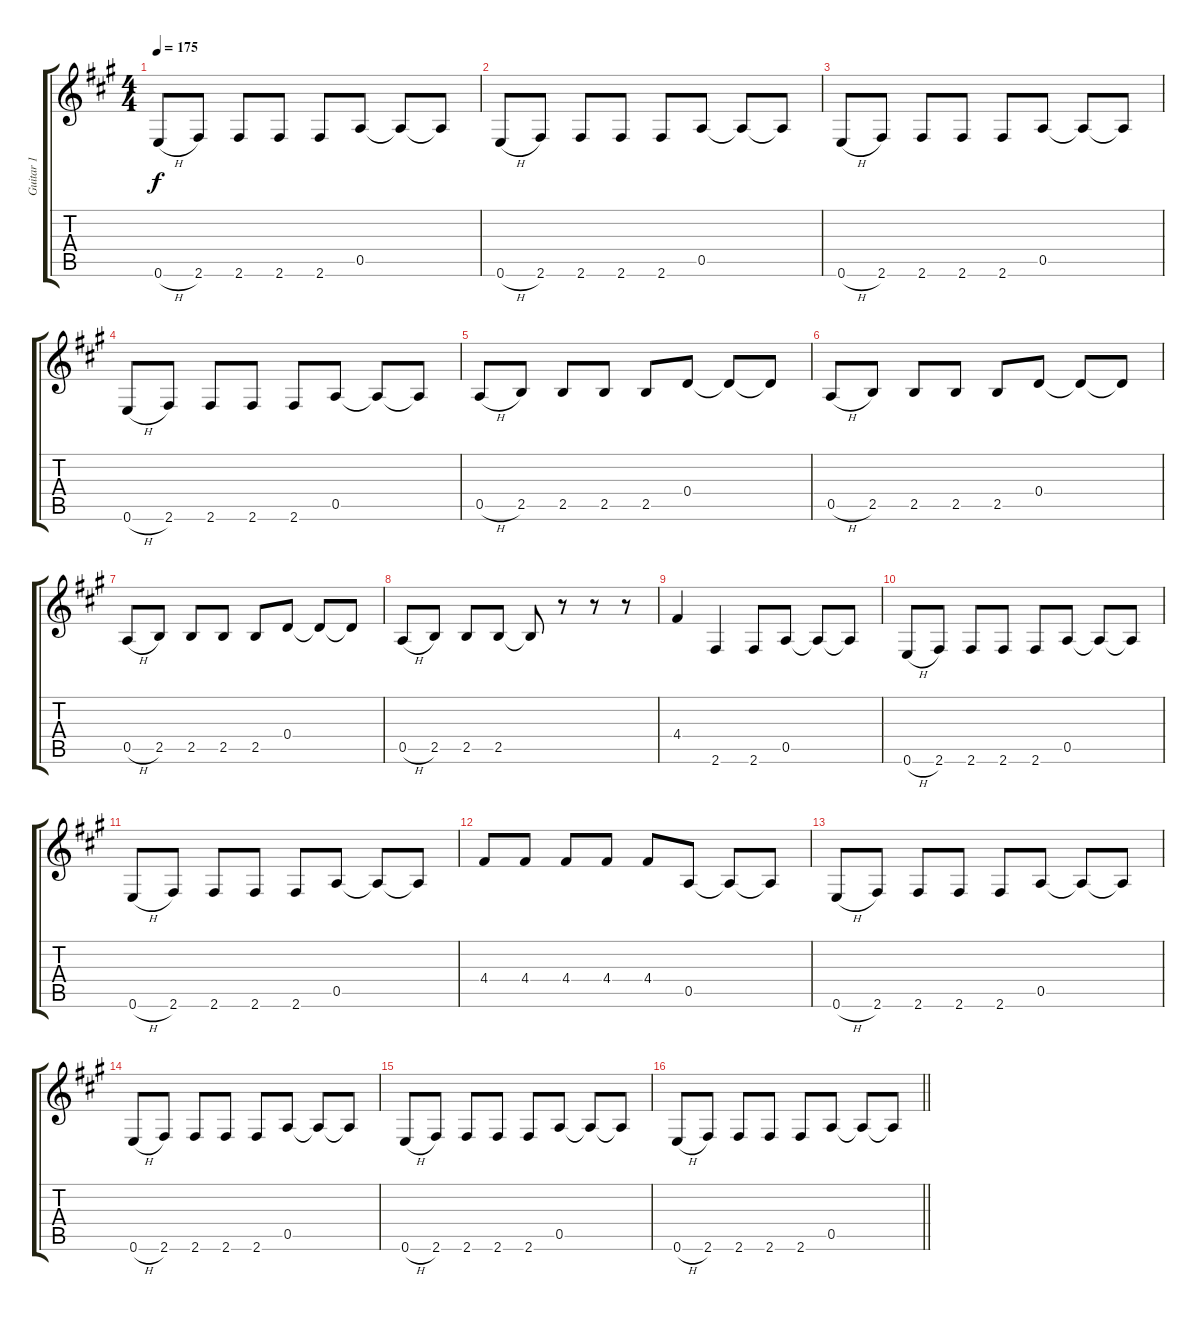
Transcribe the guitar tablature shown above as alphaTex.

\track ("Guitar 1" "Guitar 1") {instrument distortionguitar}
\staff {score tabs}
\tuning (E4 B3 G3 D3 A2 E2) {hide}
\ts (4 4)
\tempo 175
\clef g2
\ks f#minor
0.6{h}.8{dy f} 2.6.8 2.6.8 2.6.8 2.6.8 0.5.8 0.5{t}.8 0.5{t}.8 |
0.6{h}.8 2.6.8 2.6.8 2.6.8 2.6.8 0.5.8 0.5{t}.8 0.5{t}.8 |
0.6{h}.8 2.6.8 2.6.8 2.6.8 2.6.8 0.5.8 0.5{t}.8 0.5{t}.8 |
0.6{h}.8 2.6.8 2.6.8 2.6.8 2.6.8 0.5.8 0.5{t}.8 0.5{t}.8 |
0.5{h}.8 2.5.8 2.5.8 2.5.8 2.5.8 0.4.8 0.4{t}.8 0.4{t}.8 |
0.5{h}.8 2.5.8 2.5.8 2.5.8 2.5.8 0.4.8 0.4{t}.8 0.4{t}.8 |
0.5{h}.8 2.5.8 2.5.8 2.5.8 2.5.8 0.4.8 0.4{t}.8 0.4{t}.8 |
0.5{h}.8 2.5.8 2.5.8 2.5.8 2.5{t}.8 r.8 r.8 r.8 |
4.4.4 2.6.4 2.6.8 0.5.8 0.5{t}.8 0.5{t}.8 |
0.6{h}.8 2.6.8 2.6.8 2.6.8 2.6.8 0.5.8 0.5{t}.8 0.5{t}.8 |
0.6{h}.8 2.6.8 2.6.8 2.6.8 2.6.8 0.5.8 0.5{t}.8 0.5{t}.8 |
4.4.8 4.4.8 4.4.8 4.4.8 4.4.8 0.5.8 0.5{t}.8 0.5{t}.8 |
0.6{h}.8 2.6.8 2.6.8 2.6.8 2.6.8 0.5.8 0.5{t}.8 0.5{t}.8 |
0.6{h}.8 2.6.8 2.6.8 2.6.8 2.6.8 0.5.8 0.5{t}.8 0.5{t}.8 |
0.6{h}.8 2.6.8 2.6.8 2.6.8 2.6.8 0.5.8 0.5{t}.8 0.5{t}.8 |
\barLineRight lightlight
0.6{h}.8 2.6.8 2.6.8 2.6.8 2.6.8 0.5.8 0.5{t}.8 0.5{t}.8
